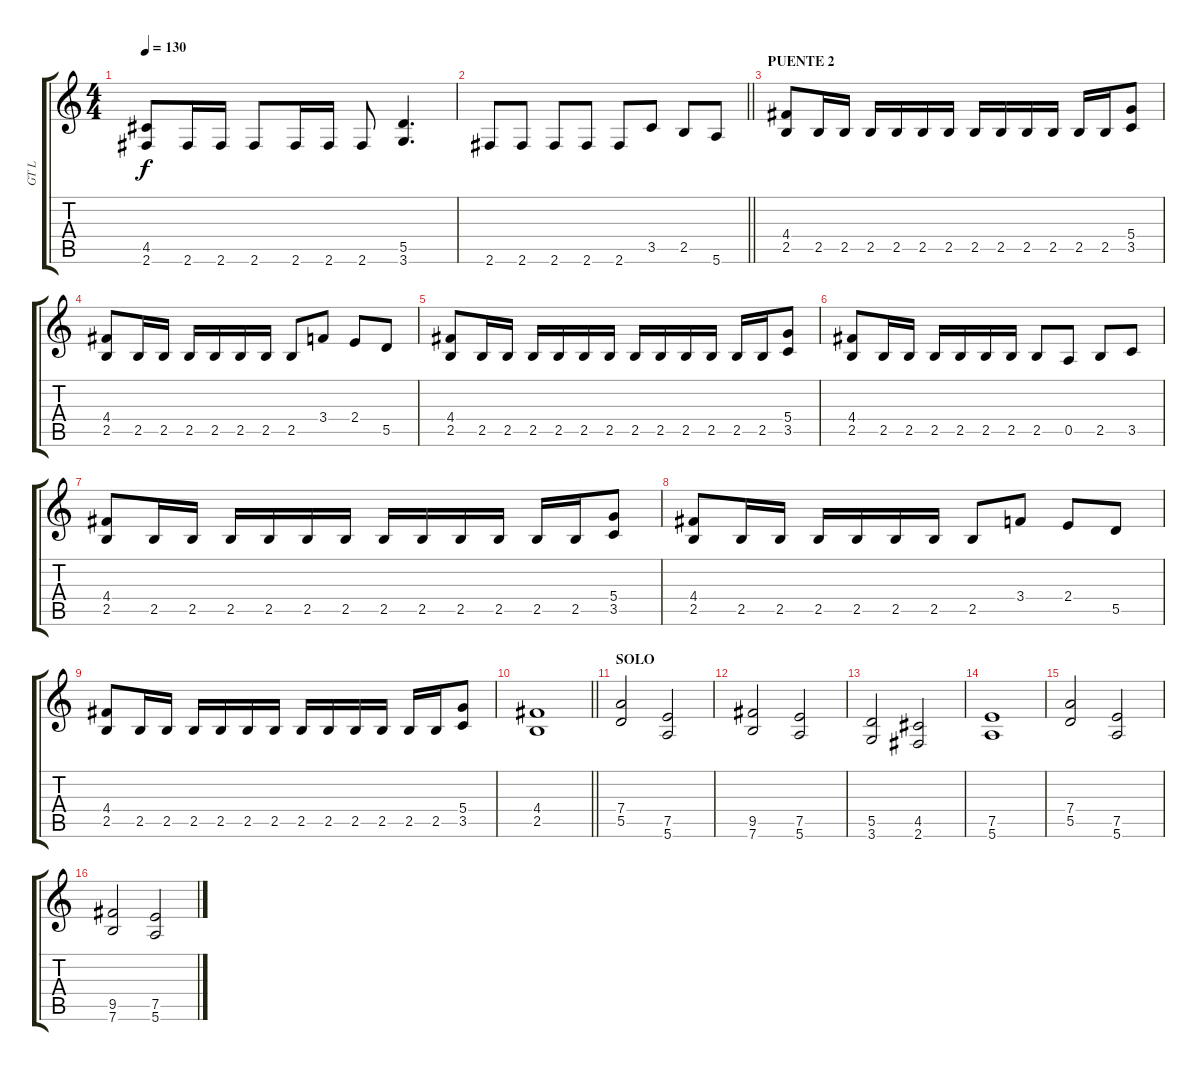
\track ("GT L" "GT L") {instrument distortionguitar}
\staff {score tabs}
\tuning (E4 B3 G3 D3 A2 E2) {hide}
\ts (4 4)
\tempo 130
\clef g2
\ks c
(4.5 2.6).8{dy f} 2.6.16 2.6.16 2.6.8 2.6.16 2.6.16 2.6.8 (5.5 3.6).4{d} |
\barLineRight lightlight
2.6.8 2.6.8 2.6.8 2.6.8 2.6.8 3.5.8 2.5.8 5.6.8 |
\section ("" "PUENTE 2")
(4.4 2.5).8 2.5.16 2.5.16 2.5.16 2.5.16 2.5.16 2.5.16 2.5.16 2.5.16 2.5.16 2.5.16 2.5.16 2.5.16 (5.4 3.5).8 |
(4.4 2.5).8 2.5.16 2.5.16 2.5.16 2.5.16 2.5.16 2.5.16 2.5.8 3.4.8 2.4.8 5.5.8 |
(4.4 2.5).8 2.5.16 2.5.16 2.5.16 2.5.16 2.5.16 2.5.16 2.5.16 2.5.16 2.5.16 2.5.16 2.5.16 2.5.16 (5.4 3.5).8 |
(4.4 2.5).8 2.5.16 2.5.16 2.5.16 2.5.16 2.5.16 2.5.16 2.5.8 0.5.8 2.5.8 3.5.8 |
(4.4 2.5).8 2.5.16 2.5.16 2.5.16 2.5.16 2.5.16 2.5.16 2.5.16 2.5.16 2.5.16 2.5.16 2.5.16 2.5.16 (5.4 3.5).8 |
(4.4 2.5).8 2.5.16 2.5.16 2.5.16 2.5.16 2.5.16 2.5.16 2.5.8 3.4.8 2.4.8 5.5.8 |
(4.4 2.5).8 2.5.16 2.5.16 2.5.16 2.5.16 2.5.16 2.5.16 2.5.16 2.5.16 2.5.16 2.5.16 2.5.16 2.5.16 (5.4 3.5).8 |
\barLineRight lightlight
(4.4 2.5).1 |
\section ("" "SOLO")
(7.4 5.5).2 (7.5 5.6).2 |
(9.5 7.6).2 (7.5 5.6).2 |
(5.5 3.6).2 (4.5 2.6).2 |
(7.5 5.6).1 |
(7.4 5.5).2 (7.5 5.6).2 |
(9.5 7.6).2 (7.5 5.6).2
